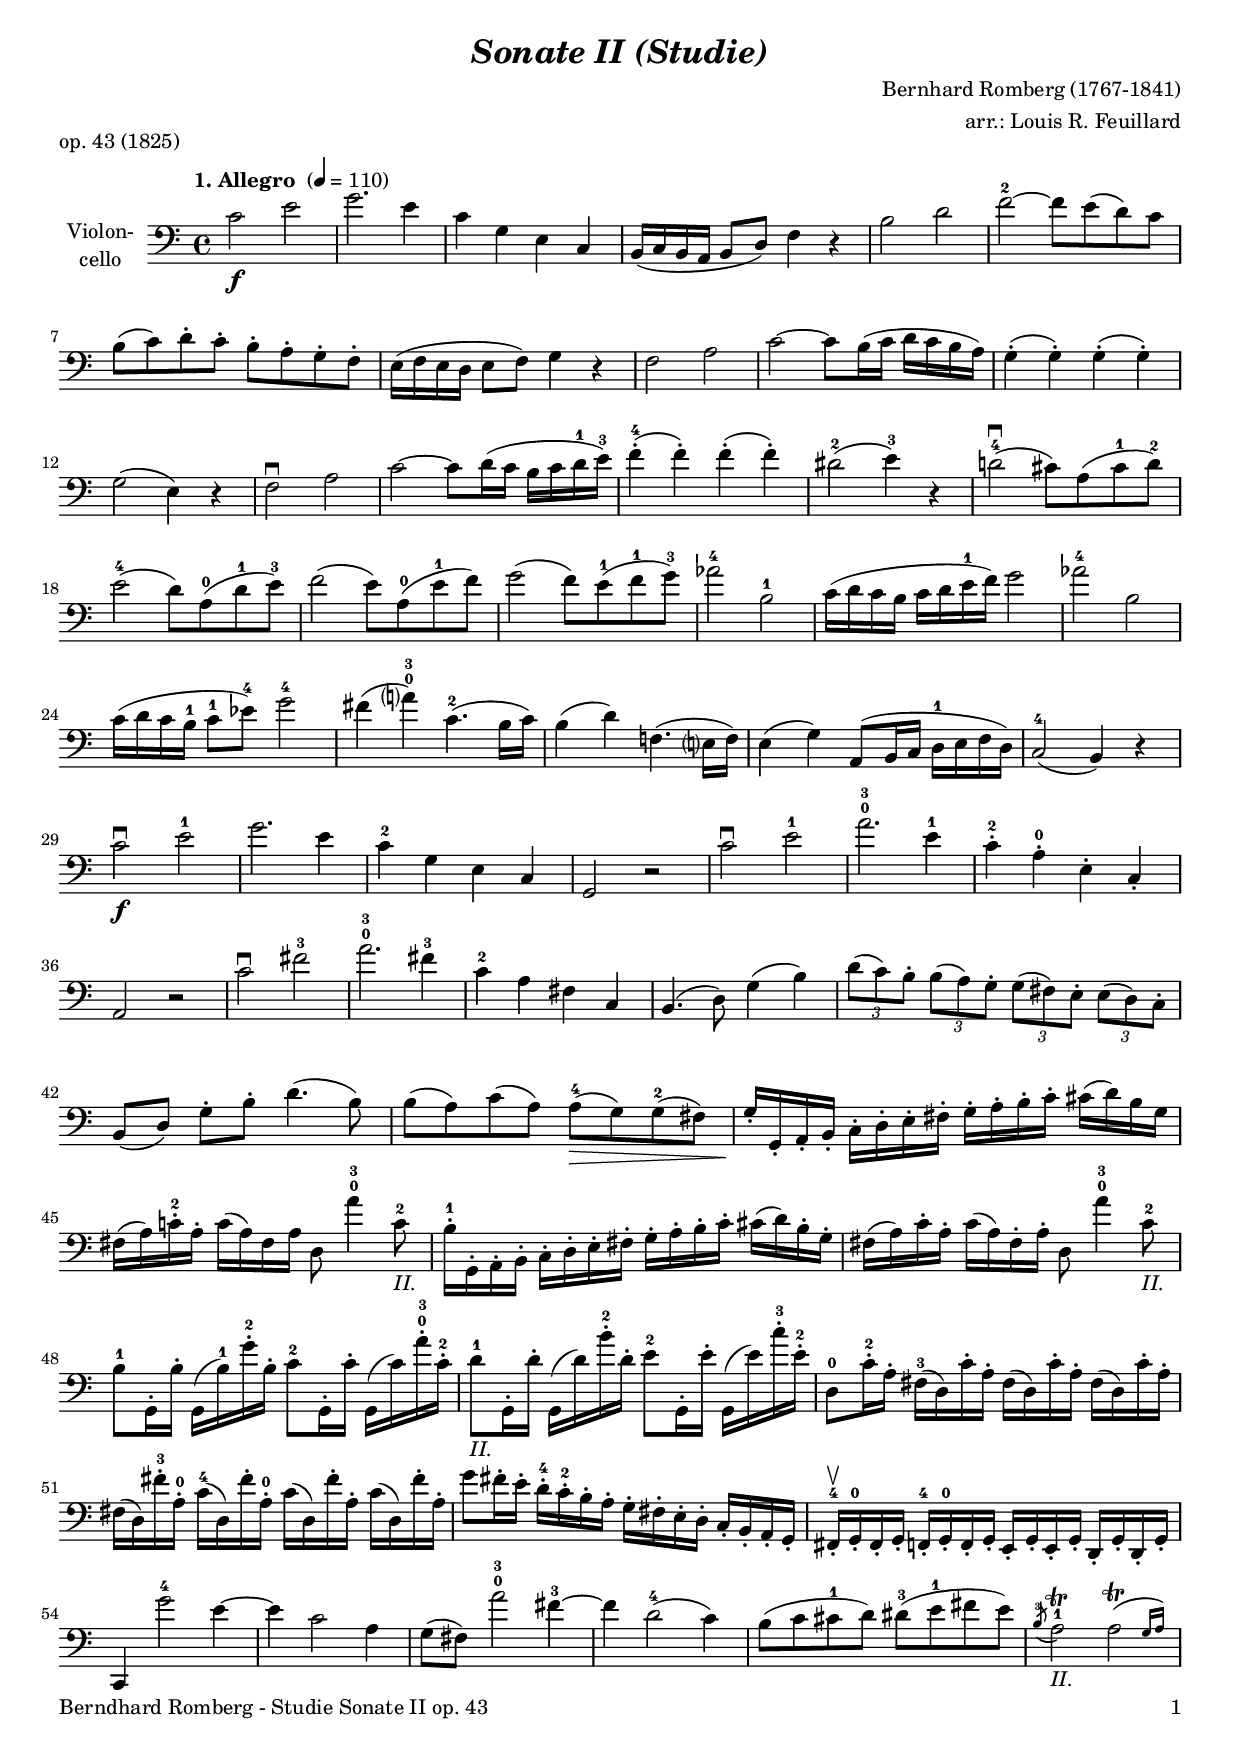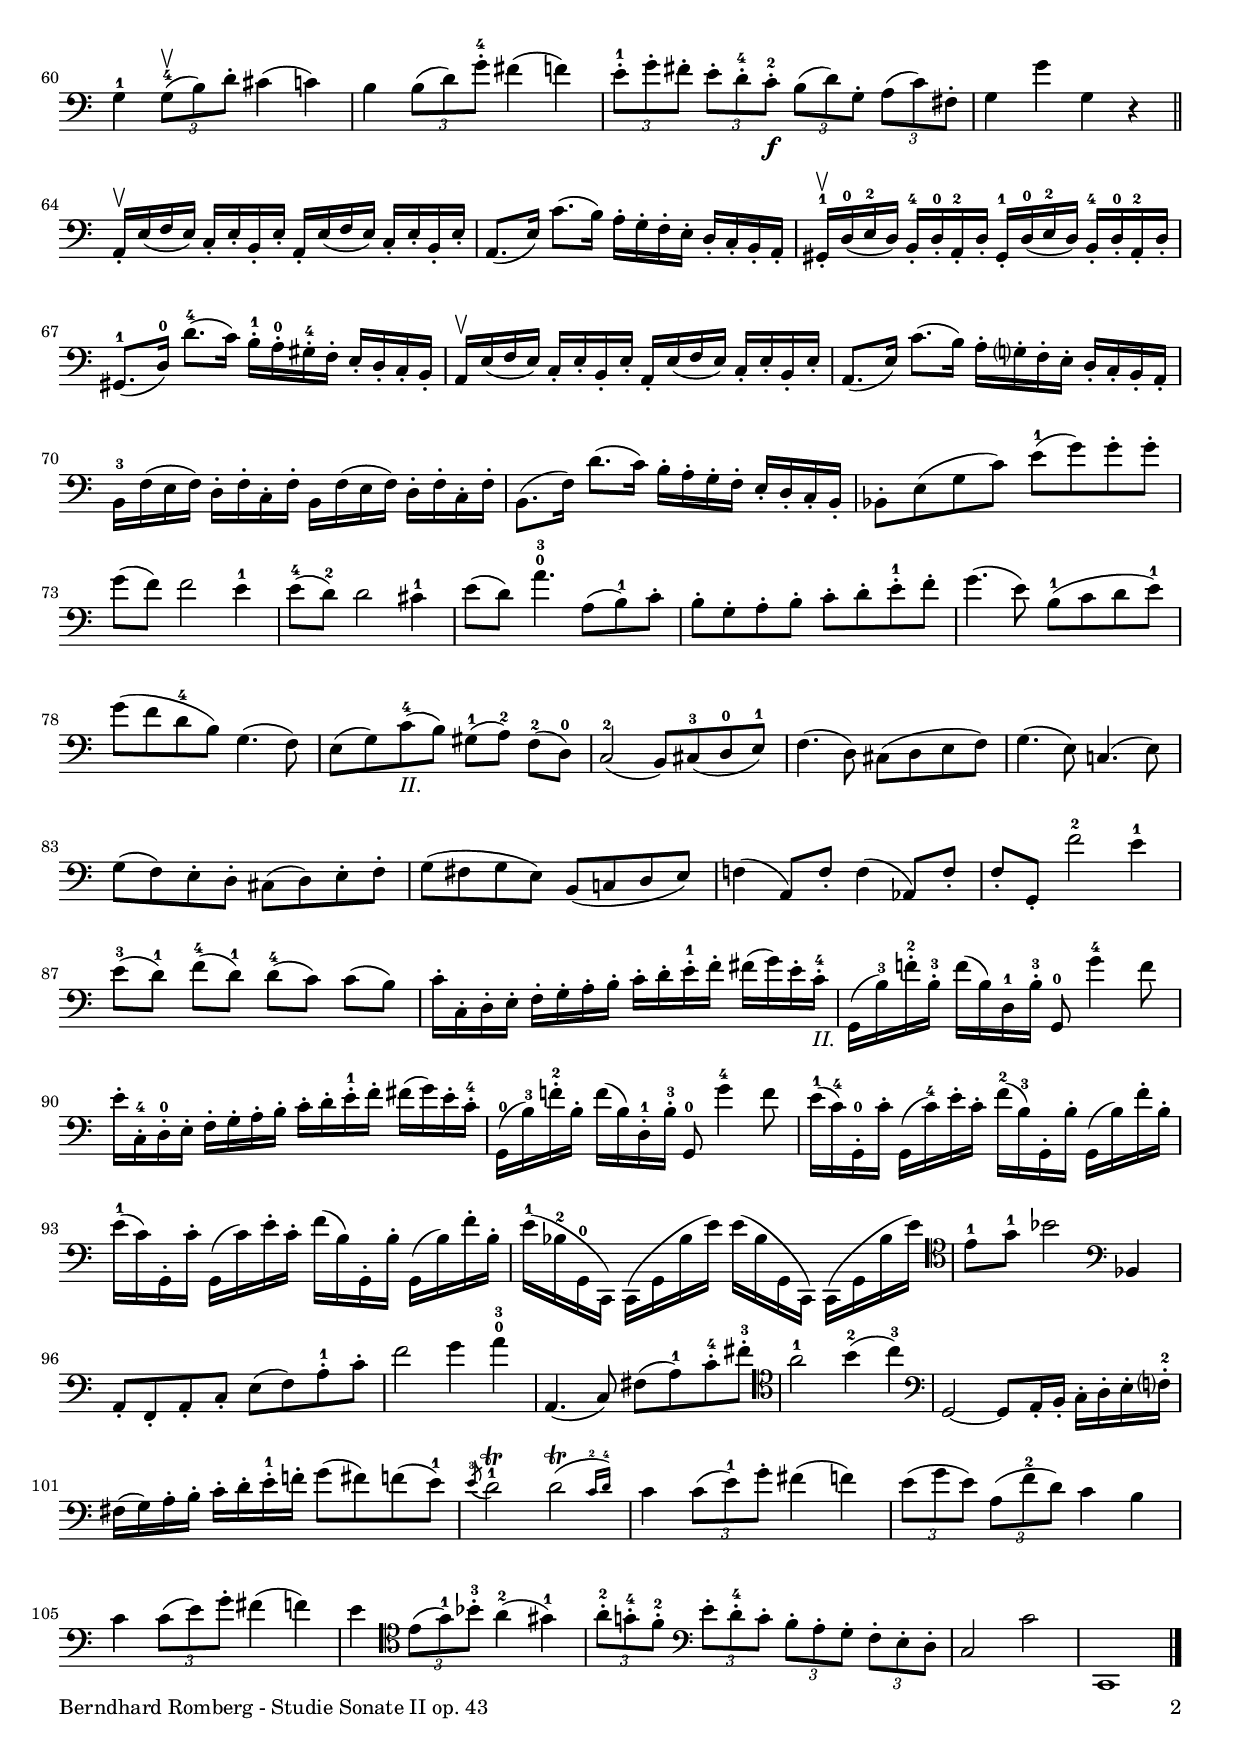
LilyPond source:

\version "2.24.3"
\include "deutsch.ly"

#(set-global-staff-size 18)

\header {
  title     = \markup \bold \italic "Sonate II (Studie)"
  composer  = "Bernhard Romberg (1767-1841)"
  arranger  = "arr.: Louis R. Feuillard"
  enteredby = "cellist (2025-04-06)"
  piece     = "op. 43 (1825)"
}

voiceconsts = {
  \key c \major
  \time 4/4
  \clef "bass"
%  \numericTimeSignature
  \compressEmptyMeasures
  % Set default beaming for all staves
%  \set Timing.beamExceptions = #'()
%  \set Timing.baseMoment     = #(ly:make-moment 1 4)
%  \set Timing.beatStructure  = #'(1 1 1)
  \tempo "1. Allegro " 4=110
}

mist = "string ensemble 1"
mivl = "violin"
mivc = "cello"
mipz = "pizzicato strings"

i   = \markup \italic "I."
ii  = \markup \italic "II."
iii = \markup \italic "III."
iv  = \markup \italic "IV."

va = \relative c' {
  \voiceconsts

  c2\f e
  g2. e4
  c g e c
  h16( c h a h8 d) f4 r
  h2 d
  f~-2 f8 e( d) c
  h( c) d-. c-. h-. a-. g-. f-.

  e16( f e d e8 f) g4 r
  f2 a
  c~ c8 h16( c d c h a)
  g4(-. g)-. g(-. g)-.
  g2( e4) r
  f2\downbow a
  c~ c8 d16( c h c d-1 e)-3

  f4(-.-4 f)-. f(-. f)-.
  dis2(-2 e4)-3 r
  d!2(-4\downbow cis8) a( cis-1 d)-2
  e2(-4 d8) a(-0 d-1 e)-3
  f2( e8) a,(-0 e'-1 f)
  g2( f8) e(-1 f-1 g)-3
  as2-4 h,-1

  c16( d c h c d e-1 f) g2
  as-4 h,
  c16( d c h-1 c8-1 es)-4 g2-4
  fis4( a?)-0-3 c,4.(-2 h16 c)
  h4( d) f,!4.( e?16 f)
  e4( g) a,8( h16 c d-1 e f d)

  c2(-4 h4) r
  c'2\downbow\f e-1
  g2. e4
  c-2 g e c
  g2 r
  c'\downbow e-1
  a2.-0-3 e4-1
  c-.-2 a-.-0 e-. c-.
  a2 r
  c'\downbow fis-3

  a2.-0-3 fis4-3
  c-2 a fis c
  h4.( d8) g4( h)
  \tuplet 3/2 4 { d8( c) h-. h( a) g-. g( fis) e-. e( d) c-. }
  h( d) g[-. h]-. d4.( h8)
  h( a) c( a) a(-4\> g) g(-2 fis)

  g16-.\! g,-. a-. h-. c-. d-. e-. fis-. g-. a-. h-. c-. cis( d) h g
  fis( a) c!-.-2 a-. c( a) fis a d,8 a''4-0-3 c,8-2_\ii
  h16-.-1 g,-. a-. h-. c-. d-. e-. fis-. g-. a-. h-. c-. cis( d) h-. g-.

  fis( a) c-. a-. c( a) fis-. a-. d,8 a''4-0-3 c,8-2_\ii
  h-1 g,16-. h'-. g,( h')-1 g'-.-2 h,-. c8-2 g,16-. c'-. g,( c') a'-.-0-3 c,-.-2
  d8-1_\ii g,,16-. d''-. g,,( d'') h'-.-2 d,-. e8-2 g,,16-. e''-. g,,( e'') c'-.-3 e,-.-2

  d,8-0 c'16-.-2 a-. fis(-3 d) c'-. a-. fis( d) c'-. a-. fis( d) c'-. a-.
  fis( d) fis'-.-3 a,-.-0 c(-4 d,) fis'-. a,-.-0 c( d,) fis'-. a,-. c( d,) fis'-. a,-.
  g'8 fis16-. e-. d-.-4 c-.-2 h-. a-. g-. fis-. e-. d-. c-. h-. a-. g-.

  fis-.-4\upbow g-.-0 fis-. g-. f-.-4 g-.-0 f-. g-. e-. g-. e-. g-. d-. g-. d-. g-.
  c,4 g'''2-4 e4~
  e c2 a4
  g8( fis) a'2-0-3 fis4~-3
  fis d2(-4 c4)
  h8( c cis-1 d) dis(-3 e-1 fis e)

  \acciaccatura h-3 a2-1\trill_\ii \afterGrace a(\trill { g16[ a]) }
  g4-1 \tuplet 3/2 4 { g8(-4\upbow h) d-. } cis4( c)
  h \tuplet 3/2 4 { h8( d) g-.-4 } fis4( f)
  \tuplet 3/2 4 { e8-.-1 g-. fis-. e-. d-.-4 c-.-2\f h( d) g,-. a( c) fis,-. }
  g4 g' g, r \bar "||" \break

  a,16-.\upbow e'( f e) c-. e-. h-. e-. a,-. e'( f e) c-. e-. h-. e-.
  a,8.( e'16) c'8.( h16) a-. g-. f-. e-. d-. c-. h-. a-.
  gis-.-1\upbow d'(-0 e-2 d) h-.-4 d-.-0 a-.-2 d-. gis,-.-1 d'(-0 e-2 d) h-.-4 d-.-0 a-.-2 d-.

  gis,8.(-1 d'16)-0 d'8.(-4 c16) h-.-1 a-.-0 gis-.-4 f-. e-. d-. c-. h-.
  a\upbow e'( f e) c-. e-. h-. e-. a,-. e'( f e) c-. e-. h-. e-.
  a,8.( e'16) c'8.( h16) a-. g?-. f-. e-. d-. c-. h-. a-.

  h-3 f'( e f) d-. f-. c-. f-. h, f'( e f) d-. f-. c-. f-.
  h,8.( f'16) d'8.( c16) h-. a-. g-. f-. e-. d-. c-. h-.
  b8-. e( g c) e(-1 g) g-. g-.
  g( f) f2 e4-1

  e8(-4 d)-2 d2 cis4-1
  e8( d) a'4.-0-3 a,8( h)-1 c-.
  h-. g-. a-. h-. c-. d-. e-.-1 f-.
  g4.( e8) h(-1 c d e)-1
  g( f d-4 h) g4.( f8)
  e( g) c(-4_\ii h) gis[(-1 a)]-2 f(-2 d)-0

  c2(-2 h8) cis(-3 d-0 e)-1
  f4.( d8) cis( d e f)
  g4.( e8) c!4.( e8)
  g( f) e-. d-. cis( d) e-. f-.
  g( fis g e) h( c! d e)
  f!4( a,8) f'-. f4( as,8) f'-.

  f-. g,-. f''2-2 e4-1
  e8(-3 d)-1 f[(-4 d)]-1 d(-4 c) c[( h)]
  c16-. c,-. d-. e-. f-. g-. a-. h-. c-. d-. e-.-1 f-. fis( g) e-. c-.-4_\ii
  g,( h')-3 f'!-.-2 h,-.-3 f'( h,) d,-1 h'-.-3 g,8-0 g''4-4 f8

  e16-. c,-.-4 d-.-0 e-. f-. g-. a-. h-. c-. d-. e-.-1 f-. fis( g) e-. c-.-4
  g,(-0 h')-3 f'!-.-2 h,-. f'( h,) d,-.-1 h'-.-3 g,8-0 g''4-4 f8
  e16(-1 c)-4 g,-.-0 c'-. g,( c')-4 e-. c-. f(-2 h,)-3 g,-. h'-. g,( h') f'-. h,-.

  e(-1 c) g,-. c'-. g,( c') e-. c-. f( h,) g,-. h'-. g,( h') f'-. h,-.
  e(-1 b-2 g,-0 c,) c( g' b' e) e( b g, c,) c( g' b' e) \clef "tenor"
  e8-1 g-1 b2 \clef "bass" b,,4

  a8-. f-. a-. c-. e( f) a-.-1 c-.
  f2 g4 a-0-3
  a,,4.( c8) fis( a)-1 c-.-4 fis-.-3 \clef "tenor"
  a2-1 h4(-2 c)-3 \clef "bass"
  g,,2~ g8 a16-. h-. c-. d-. e-. f?-.-2

  fis( g) a-. h-. c-. d-. e-.-1 f!-. g8( fis) f( e)-1
  \acciaccatura e-3 d2-1\trill \afterGrace d(\trill { c16[-2 d])-4 }
  c4 \tuplet 3/2 4 { c8( e)-1 g-. } fis4( f)
  \tuplet 3/2 4 { e8( g e) a,( f'-2 d) } c4 h

  c \tuplet 3/2 4 { c8( e) g-. } fis4( f)
  e \clef "tenor" \tuplet 3/2 4 { e8( g)-1 b-.-3 } a4(-2 gis)-1
  \tuplet 3/2 4 { a8-.-2 g!-.-4 f-.-2 \clef "bass" e-. d-.-4 c-.  h-. a-. g-. f-. e-. d-. }
  c2 c'
  c,,1 \bar "|."
}


music = \new StaffGroup <<
      \new Staff {
	\set Staff.midiInstrument = \mivc
	\set Staff.instrumentName = \markup \center-column { "Violon-" "cello" }
	\transpose c c { \va }
      }
>>

\book {
   \paper {
    print-page-number = ##t
    print-first-page-number = ##t
    ragged-last-bottom = ##f
    oddHeaderMarkup = \markup \null
    evenHeaderMarkup = \markup \null
    oddFooterMarkup = \markup {
      \fill-line {
        \if \should-print-page-number
        "Berndhard Romberg - Studie Sonate II op. 43" \fromproperty #'page:page-number-string
      }
    }
    evenFooterMarkup = \oddFooterMarkup
  } \score {
    \music
    \layout {}
  }

  \score {
    \unfoldRepeats \music

    \midi {
      \context {
        \Score
      }
    }
  }
}
